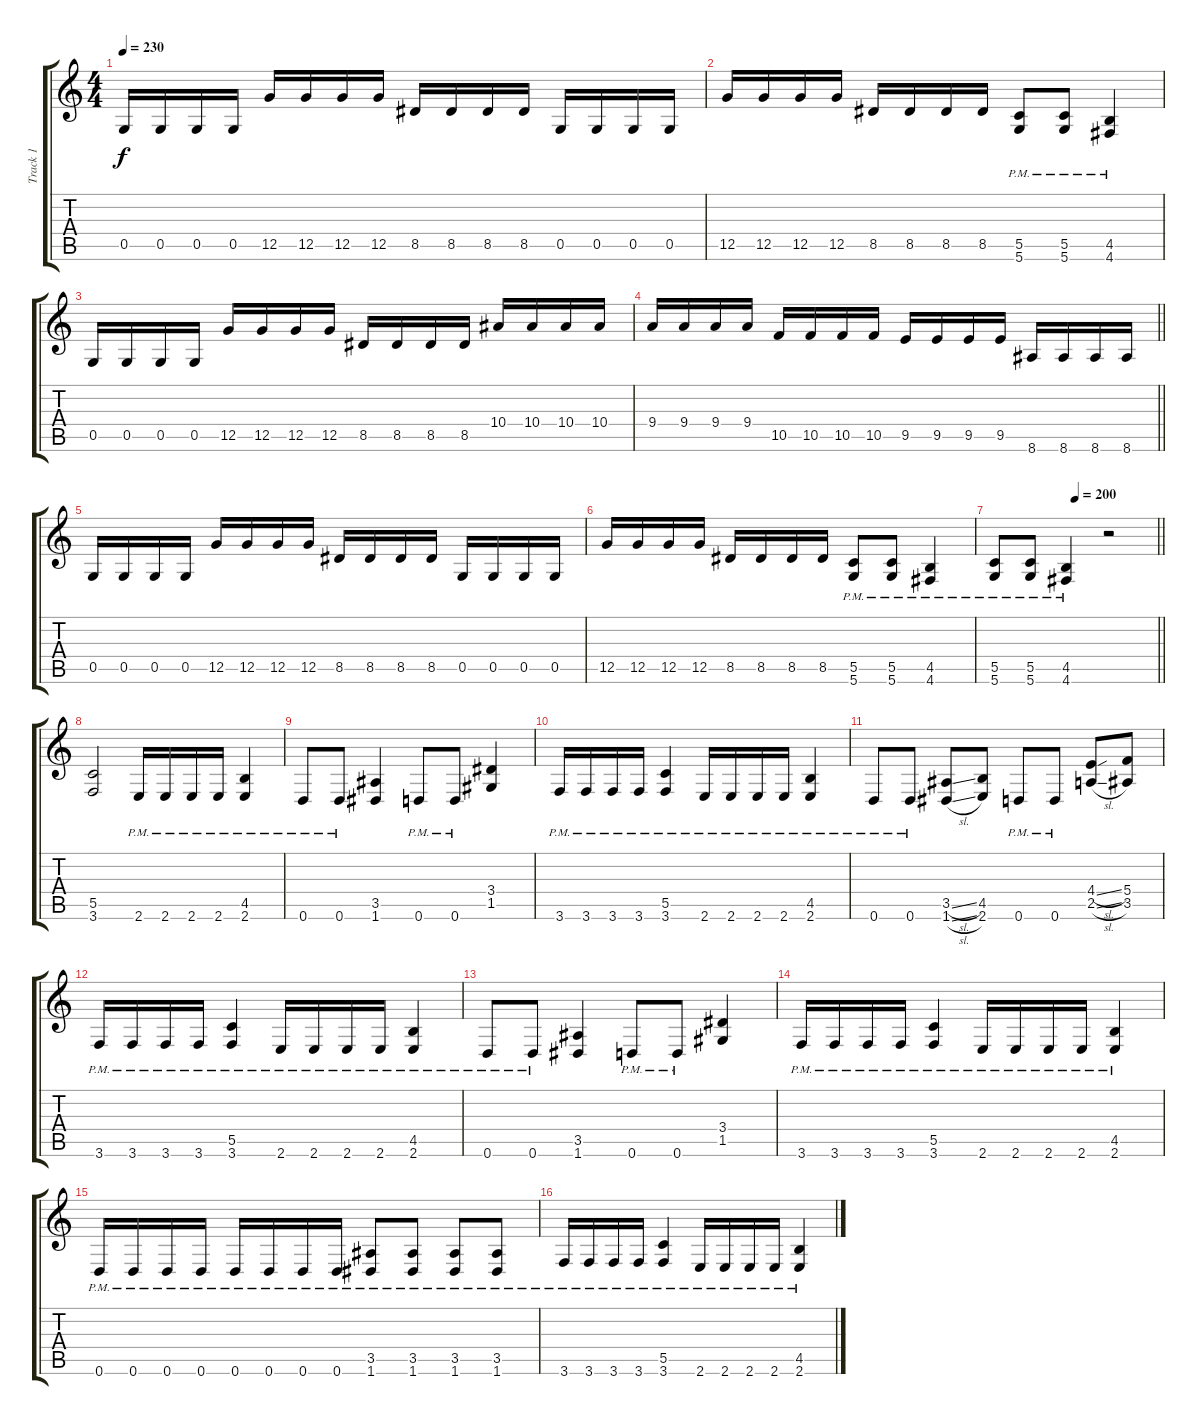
\track ("Track 1" "Track 1") {instrument distortionguitar}
\staff {score tabs}
\tuning (D4 A3 F3 C3 G2 D2) {hide}
\ts (4 4)
\tempo 230
\clef g2
\ks c
0.5.16{dy f} 0.5.16 0.5.16 0.5.16 12.5.16 12.5.16 12.5.16 12.5.16 8.5.16 8.5.16 8.5.16 8.5.16 0.5.16 0.5.16 0.5.16 0.5.16 |
12.5.16 12.5.16 12.5.16 12.5.16 8.5.16 8.5.16 8.5.16 8.5.16 (5.5{pm} 5.6{pm}).8 (5.5{pm} 5.6{pm}).8 (4.5{pm} 4.6{pm}).4 |
0.5.16 0.5.16 0.5.16 0.5.16 12.5.16 12.5.16 12.5.16 12.5.16 8.5.16 8.5.16 8.5.16 8.5.16 10.4.16 10.4.16 10.4.16 10.4.16 |
\barLineRight lightlight
9.4.16 9.4.16 9.4.16 9.4.16 10.5.16 10.5.16 10.5.16 10.5.16 9.5.16 9.5.16 9.5.16 9.5.16 8.6.16 8.6.16 8.6.16 8.6.16 |
0.5.16 0.5.16 0.5.16 0.5.16 12.5.16 12.5.16 12.5.16 12.5.16 8.5.16 8.5.16 8.5.16 8.5.16 0.5.16 0.5.16 0.5.16 0.5.16 |
12.5.16 12.5.16 12.5.16 12.5.16 8.5.16 8.5.16 8.5.16 8.5.16 (5.5{pm} 5.6{pm}).8 (5.5{pm} 5.6{pm}).8 (4.5{pm} 4.6{pm}).4 |
\tempo (200 0.5)
\barLineRight lightlight
(5.5{pm} 5.6{pm}).8 (5.5{pm} 5.6{pm}).8 (4.5{pm} 4.6{pm}).4 r.2 |
\section ("" "")
(5.5 3.6).2 2.6{pm}.16 2.6{pm}.16 2.6{pm}.16 2.6{pm}.16 (4.5{pm} 2.6{pm}).4 |
0.6{pm}.8 0.6{pm}.8 (3.5 1.6).4 0.6{pm}.8 0.6{pm}.8 (3.4 1.5).4 |
3.6{pm}.16 3.6{pm}.16 3.6{pm}.16 3.6{pm}.16 (5.5{pm} 3.6{pm}).4 2.6{pm}.16 2.6{pm}.16 2.6{pm}.16 2.6{pm}.16 (4.5{pm} 2.6{pm}).4 |
0.6{pm}.8 0.6{pm}.8 (3.5{sl} 1.6{sl}).8 (4.5 2.6).8 0.6{pm}.8 0.6{pm}.8 (4.4{sl} 2.5{sl}).8 (5.4 3.5).8 |
3.6{pm}.16 3.6{pm}.16 3.6{pm}.16 3.6{pm}.16 (5.5{pm} 3.6{pm}).4 2.6{pm}.16 2.6{pm}.16 2.6{pm}.16 2.6{pm}.16 (4.5{pm} 2.6{pm}).4 |
0.6{pm}.8 0.6{pm}.8 (3.5 1.6).4 0.6{pm}.8 0.6{pm}.8 (3.4 1.5).4 |
3.6{pm}.16 3.6{pm}.16 3.6{pm}.16 3.6{pm}.16 (5.5{pm} 3.6{pm}).4 2.6{pm}.16 2.6{pm}.16 2.6{pm}.16 2.6{pm}.16 (4.5{pm} 2.6{pm}).4 |
0.6{pm}.16 0.6{pm}.16 0.6{pm}.16 0.6{pm}.16 0.6{pm}.16 0.6{pm}.16 0.6{pm}.16 0.6{pm}.16 (3.5{pm} 1.6{pm}).8 (3.5{pm} 1.6{pm}).8 (3.5{pm} 1.6{pm}).8 (3.5{pm} 1.6{pm}).8 |
3.6{pm}.16 3.6{pm}.16 3.6{pm}.16 3.6{pm}.16 (5.5{pm} 3.6{pm}).4 2.6{pm}.16 2.6{pm}.16 2.6{pm}.16 2.6{pm}.16 (4.5{pm} 2.6{pm}).4
